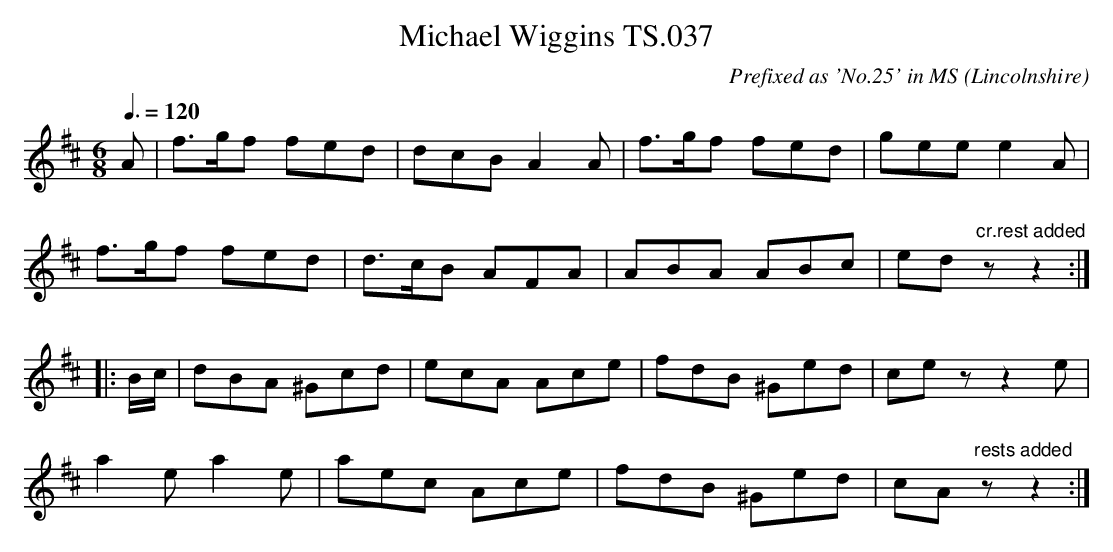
X:1
T:Michael Wiggins TS.037
C:Prefixed as 'No.25' in MS
L:1/8
M:6/8
O:Lincolnshire
Q:3/8=120
K:D
A|f>gf fed|dcBA2A|f>gf fed|geee2A|!
f>gf fed|d<>cB AFA|ABA ABc|ed"cr.rest added"zz2:|!
|:B/c/|dBA ^Gcd|ecA Ace|fdB ^Ged|cezz2e|!
a2ea2e|aec Ace|fdB ^Ged|cA"rests added"zz2:|]
